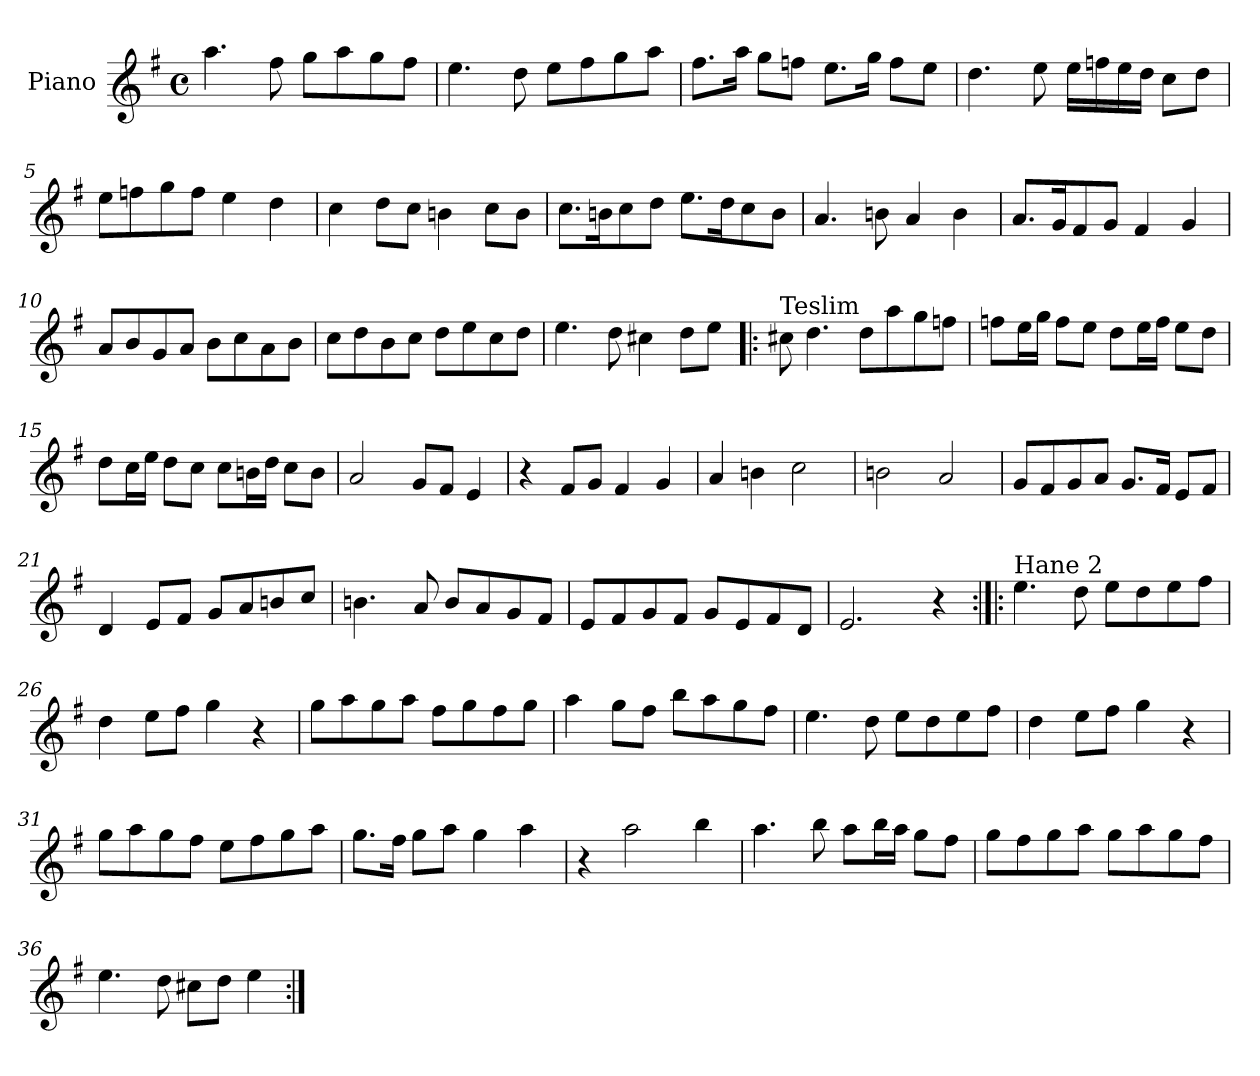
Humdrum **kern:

**kern
*part1
*staff1
*I"Piano
*I'Pno.
*clefG2
*k[f#]
*M4/4
*met(c)
=1
4.aa\
8ff#\
8gg\L
8aa\
8gg\
8ff#\J
=2
4.ee\
8dd\
8ee\L
8ff#\
8gg\
8aa\J
=3
8.ff#\L
16aa\Jk
8gg\L
8ffn\J
8.ee\L
16gg\Jk
8ff\L
8ee\J
=4
4.dd\
8ee\
16ee\LL
16ffn\
16ee\
16dd\JJ
8cc\L
8dd\J
=5
8ee\L
8ffn\
8gg\
8ff\J
4ee\
4dd\
!!LO:LB:g=z
=6
4cc\
8dd\L
8cc\J
4bn\
8cc\L
8b\J
=7
8.cc\L
16bn\K
8cc\
8dd\J
8.ee\L
16dd\K
8cc\
8b\J
=8
4.a/
8bn\
4a/
4b\
=9
8.a/L
16g/K
8f#/
8g/J
4f#/
4g/
=10
8a/L
8b/
8g/
8a/J
8b\L
8cc\
8a\
8b\J
!!LO:LB:g=z
=11
8cc\L
8dd\
8b\
8cc\J
8dd\L
8ee\
8cc\
8dd\J
=12
4.ee\
8dd\
4cc#X\
8dd\L
8ee\J
=13!|:
!LO:TX:a:t=Teslim
8cc#X\
4.dd\
8dd\L
8aa\
8gg\
8ffn\J
=14
8ffn\L
16ee\L
16gg\JJ
8ff\L
8ee\J
8dd\L
16ee\L
16ff\JJ
8ee\L
8dd\J
=15
8dd\L
16cc\L
16ee\JJ
8dd\L
8cc\J
8cc\L
16bn\L
16dd\JJ
8cc\L
8b\J
!!LO:LB:g=z
=16
2a/
8g/L
8f#/J
4e/
=17
4r
8f#/L
8g/J
4f#/
4g/
=18
4a/
4bn\
2cc\
=19
2bn\
2a/
=20
8g/L
8f#/
8g/
8a/J
8.g/L
16f#/Jk
8e/L
8f#/J
=21
4d/
8e/L
8f#/J
8g/L
8a/
8bn/
8cc/J
=22
4.bn\
8a/
8b/L
8a/
8g/
8f#/J
!!LO:LB:g=z
=23
8e/L
8f#/
8g/
8f#/J
8g/L
8e/
8f#/
8d/J
=24
2.e/
4r
=25:|!|:
!LO:TX:a:t=Hane 2
4.ee\
8dd\
8ee\L
8dd\
8ee\
8ff#\J
=26
4dd\
8ee\L
8ff#\J
4gg\
4r
=27
8gg\L
8aa\
8gg\
8aa\J
8ff#\L
8gg\
8ff#\
8gg\J
=28
4aa\
8gg\L
8ff#\J
8bb\L
8aa\
8gg\
8ff#\J
!!LO:LB:g=z
=29
4.ee\
8dd\
8ee\L
8dd\
8ee\
8ff#\J
=30
4dd\
8ee\L
8ff#\J
4gg\
4r
=31
8gg\L
8aa\
8gg\
8ff#\J
8ee\L
8ff#\
8gg\
8aa\J
=32
8.gg\L
16ff#\Jk
8gg\L
8aa\J
4gg\
4aa\
=33
4r
2aa\
4bb\
=34
4.aa\
8bb\
8aa\L
16bb\L
16aa\JJ
8gg\L
8ff#\J
!!LO:LB:g=z
=35
8gg\L
8ff#\
8gg\
8aa\J
8gg\L
8aa\
8gg\
8ff#\J
=36
4.ee\
8dd\
8cc#X\L
8dd\J
4ee\
=:|!
*-
